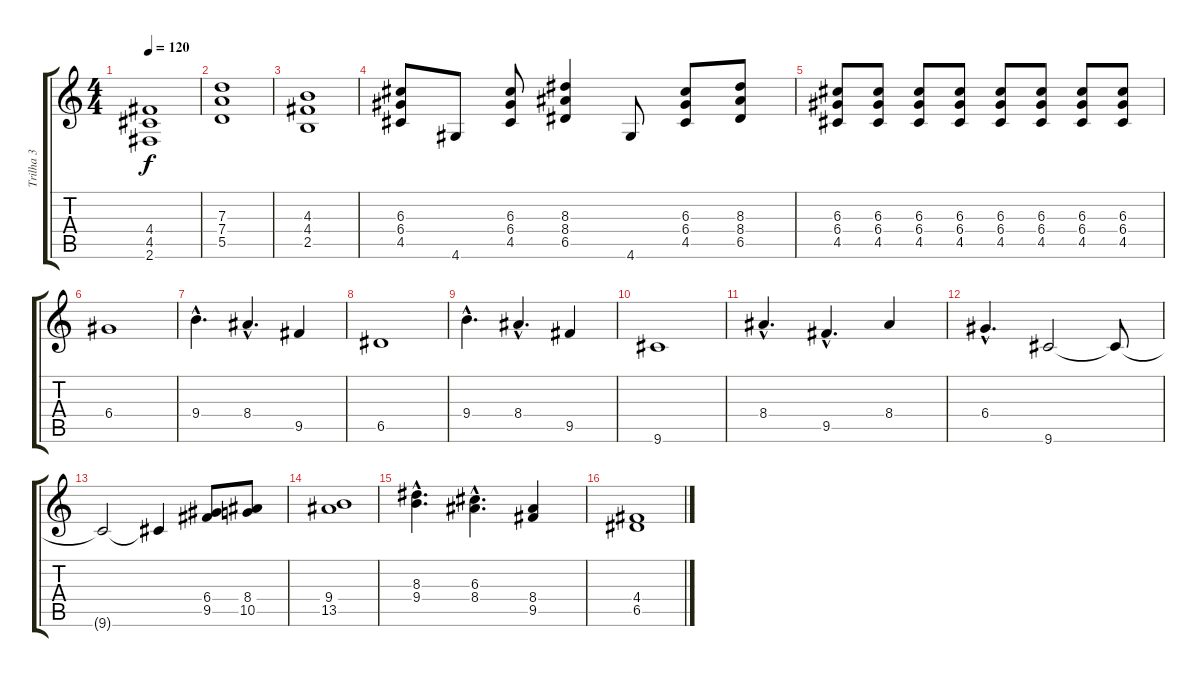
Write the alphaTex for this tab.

\track ("Trilha 3" "Trilha 3") {instrument distortionguitar}
\staff {score tabs}
\tuning (E4 B3 G3 D3 A2 E2) {hide}
\ts (4 4)
\tempo 120
\clef g2
\ks c
(4.4 4.5 2.6).1{dy f} |
(7.3 7.4 5.5).1 |
(4.3 4.4 2.5).1 |
(6.3 6.4 4.5).8 4.6.8 (6.3 6.4 4.5).8 (8.3 8.4 6.5).4 4.6.8 (6.3 6.4 4.5).8 (8.3 8.4 6.5).8 |
(6.3 6.4 4.5).8 (6.3 6.4 4.5).8 (6.3 6.4 4.5).8 (6.3 6.4 4.5).8 (6.3 6.4 4.5).8 (6.3 6.4 4.5).8 (6.3 6.4 4.5).8 (6.3 6.4 4.5).8 |
6.4.1 |
9.4{hac}.4{d} 8.4{hac}.4{d} 9.5.4 |
6.5.1 |
9.4{hac}.4{d} 8.4{hac}.4{d} 9.5.4 |
9.6.1 |
8.4{hac}.4{d} 9.5{hac}.4{d} 8.4.4 |
6.4{hac}.4{d} 9.6.2 9.6{t}.8 |
9.6{t}.2 9.6{t}.4 (6.4 9.5).8 (8.4 10.5).8 |
(9.4 13.5).1 |
(8.3{hac} 9.4{hac}).4{d} (6.3{hac} 8.4{hac}).4{d} (8.4 9.5).4 |
(4.4 6.5).1
